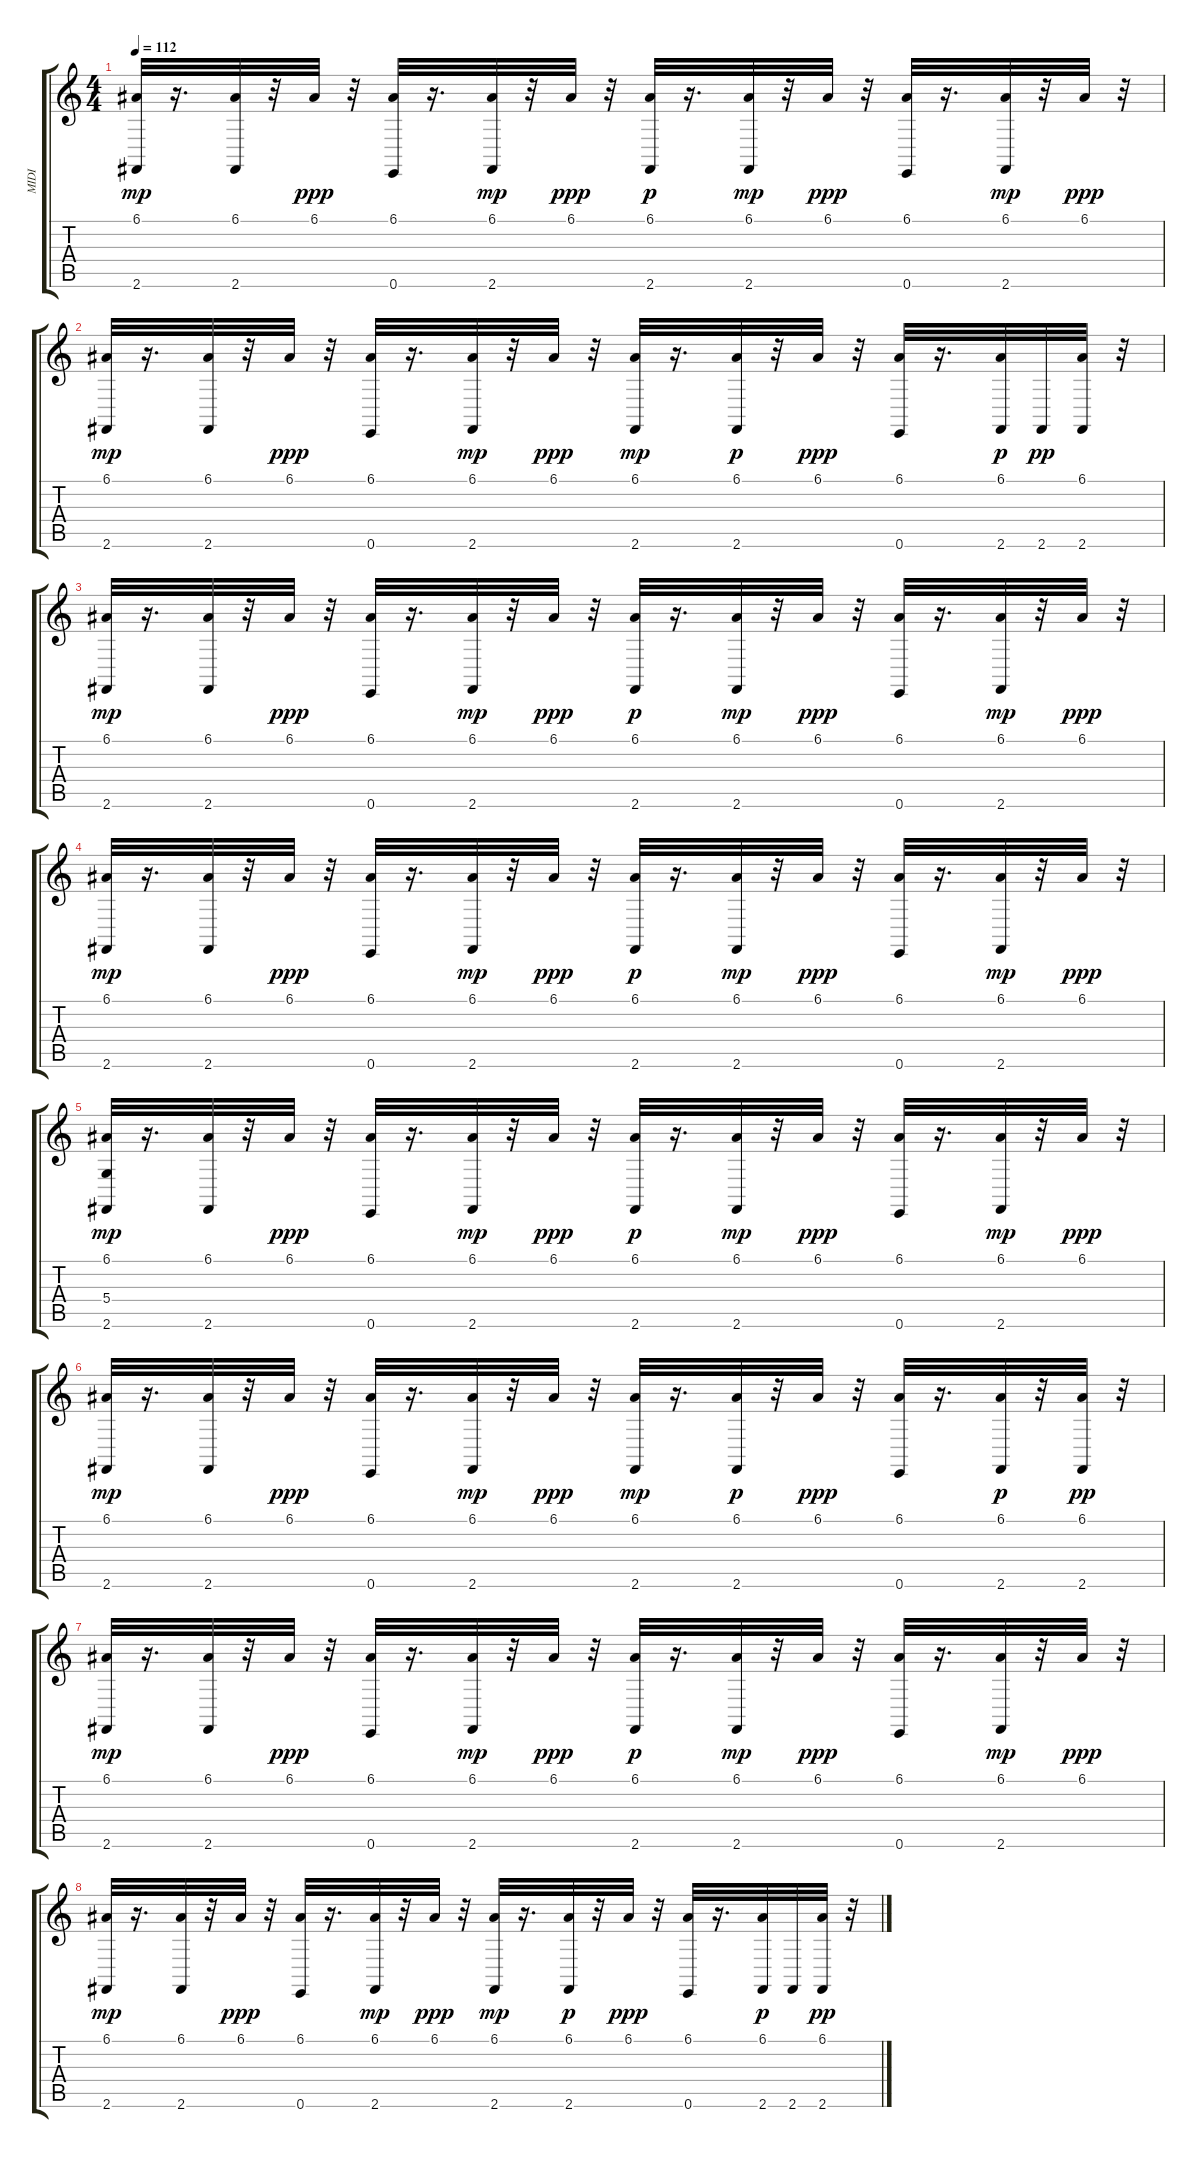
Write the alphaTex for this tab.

\track ("MIDI" "MIDI") {instrument acousticgrandpiano}
\staff {score tabs}
\tuning (E4 B3 G3 D3 A2 E2) {hide}
\ts (4 4)
\tempo 112
\clef g2
\ks c
(6.1 2.6).32{dy mp} r.16{d} (6.1 2.6).32 r.32 6.1.32{dy ppp} r.32 (6.1 0.6).32 r.16{d} (6.1 2.6).32{dy mp} r.32 6.1.32{dy ppp} r.32 (6.1 2.6).32{dy p} r.16{d} (6.1 2.6).32{dy mp} r.32 6.1.32{dy ppp} r.32 (6.1 0.6).32 r.16{d} (6.1 2.6).32{dy mp} r.32 6.1.32{dy ppp} r.32 |
(6.1 2.6).32{dy mp} r.16{d} (6.1 2.6).32 r.32 6.1.32{dy ppp} r.32 (6.1 0.6).32 r.16{d} (6.1 2.6).32{dy mp} r.32 6.1.32{dy ppp} r.32 (6.1 2.6).32{dy mp} r.16{d} (6.1 2.6).32{dy p} r.32 6.1.32{dy ppp} r.32 (6.1 0.6).32 r.16{d} (6.1 2.6).32{dy p} 2.6.32{dy pp} (6.1 2.6).32 r.32 |
(6.1 2.6).32{dy mp} r.16{d} (6.1 2.6).32 r.32 6.1.32{dy ppp} r.32 (6.1 0.6).32 r.16{d} (6.1 2.6).32{dy mp} r.32 6.1.32{dy ppp} r.32 (6.1 2.6).32{dy p} r.16{d} (6.1 2.6).32{dy mp} r.32 6.1.32{dy ppp} r.32 (6.1 0.6).32 r.16{d} (6.1 2.6).32{dy mp} r.32 6.1.32{dy ppp} r.32 |
(6.1 2.6).32{dy mp} r.16{d} (6.1 2.6).32 r.32 6.1.32{dy ppp} r.32 (6.1 0.6).32 r.16{d} (6.1 2.6).32{dy mp} r.32 6.1.32{dy ppp} r.32 (6.1 2.6).32{dy p} r.16{d} (6.1 2.6).32{dy mp} r.32 6.1.32{dy ppp} r.32 (6.1 0.6).32 r.16{d} (6.1 2.6).32{dy mp} r.32 6.1.32{dy ppp} r.32 |
(6.1 5.4 2.6).32{dy mp} r.16{d} (6.1 2.6).32 r.32 6.1.32{dy ppp} r.32 (6.1 0.6).32 r.16{d} (6.1 2.6).32{dy mp} r.32 6.1.32{dy ppp} r.32 (6.1 2.6).32{dy p} r.16{d} (6.1 2.6).32{dy mp} r.32 6.1.32{dy ppp} r.32 (6.1 0.6).32 r.16{d} (6.1 2.6).32{dy mp} r.32 6.1.32{dy ppp} r.32 |
(6.1 2.6).32{dy mp} r.16{d} (6.1 2.6).32 r.32 6.1.32{dy ppp} r.32 (6.1 0.6).32 r.16{d} (6.1 2.6).32{dy mp} r.32 6.1.32{dy ppp} r.32 (6.1 2.6).32{dy mp} r.16{d} (6.1 2.6).32{dy p} r.32 6.1.32{dy ppp} r.32 (6.1 0.6).32 r.16{d} (6.1 2.6).32{dy p} r.32 (6.1 2.6).32{dy pp} r.32 |
(6.1 2.6).32{dy mp} r.16{d} (6.1 2.6).32 r.32 6.1.32{dy ppp} r.32 (6.1 0.6).32 r.16{d} (6.1 2.6).32{dy mp} r.32 6.1.32{dy ppp} r.32 (6.1 2.6).32{dy p} r.16{d} (6.1 2.6).32{dy mp} r.32 6.1.32{dy ppp} r.32 (6.1 0.6).32 r.16{d} (6.1 2.6).32{dy mp} r.32 6.1.32{dy ppp} r.32 |
(6.1 2.6).32{dy mp} r.16{d} (6.1 2.6).32 r.32 6.1.32{dy ppp} r.32 (6.1 0.6).32 r.16{d} (6.1 2.6).32{dy mp} r.32 6.1.32{dy ppp} r.32 (6.1 2.6).32{dy mp} r.16{d} (6.1 2.6).32{dy p} r.32 6.1.32{dy ppp} r.32 (6.1 0.6).32 r.16{d} (6.1 2.6).32{dy p} 2.6.32 (6.1 2.6).32{dy pp} r.32
